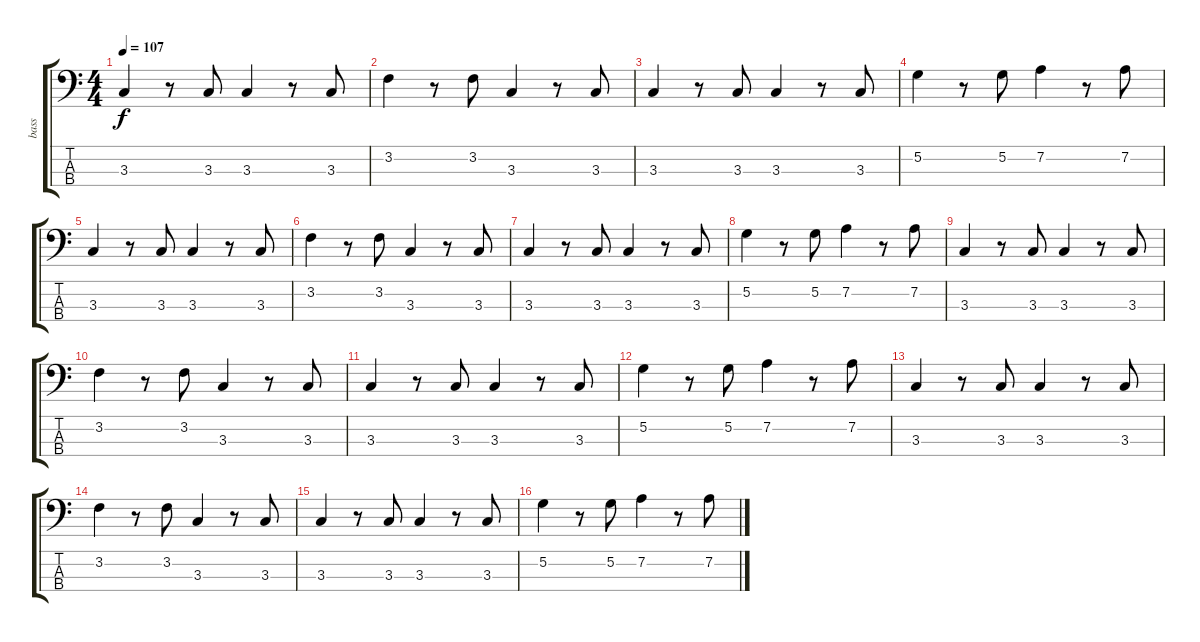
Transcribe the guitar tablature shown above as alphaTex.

\track ("bass" "bass") {instrument electricbassfinger}
\staff {score tabs}
\tuning (G2 D2 A1 E1) {hide}
\ts (4 4)
\tempo 107
\clef f4
\ks c
3.3.4{dy f} r.8 3.3.8 3.3.4 r.8 3.3.8 |
3.2.4 r.8 3.2.8 3.3.4 r.8 3.3.8 |
3.3.4 r.8 3.3.8 3.3.4 r.8 3.3.8 |
5.2.4 r.8 5.2.8 7.2.4 r.8 7.2.8 |
3.3.4 r.8 3.3.8 3.3.4 r.8 3.3.8 |
3.2.4 r.8 3.2.8 3.3.4 r.8 3.3.8 |
3.3.4 r.8 3.3.8 3.3.4 r.8 3.3.8 |
5.2.4 r.8 5.2.8 7.2.4 r.8 7.2.8 |
3.3.4 r.8 3.3.8 3.3.4 r.8 3.3.8 |
3.2.4 r.8 3.2.8 3.3.4 r.8 3.3.8 |
3.3.4 r.8 3.3.8 3.3.4 r.8 3.3.8 |
5.2.4 r.8 5.2.8 7.2.4 r.8 7.2.8 |
3.3.4 r.8 3.3.8 3.3.4 r.8 3.3.8 |
3.2.4 r.8 3.2.8 3.3.4 r.8 3.3.8 |
3.3.4 r.8 3.3.8 3.3.4 r.8 3.3.8 |
5.2.4 r.8 5.2.8 7.2.4 r.8 7.2.8
